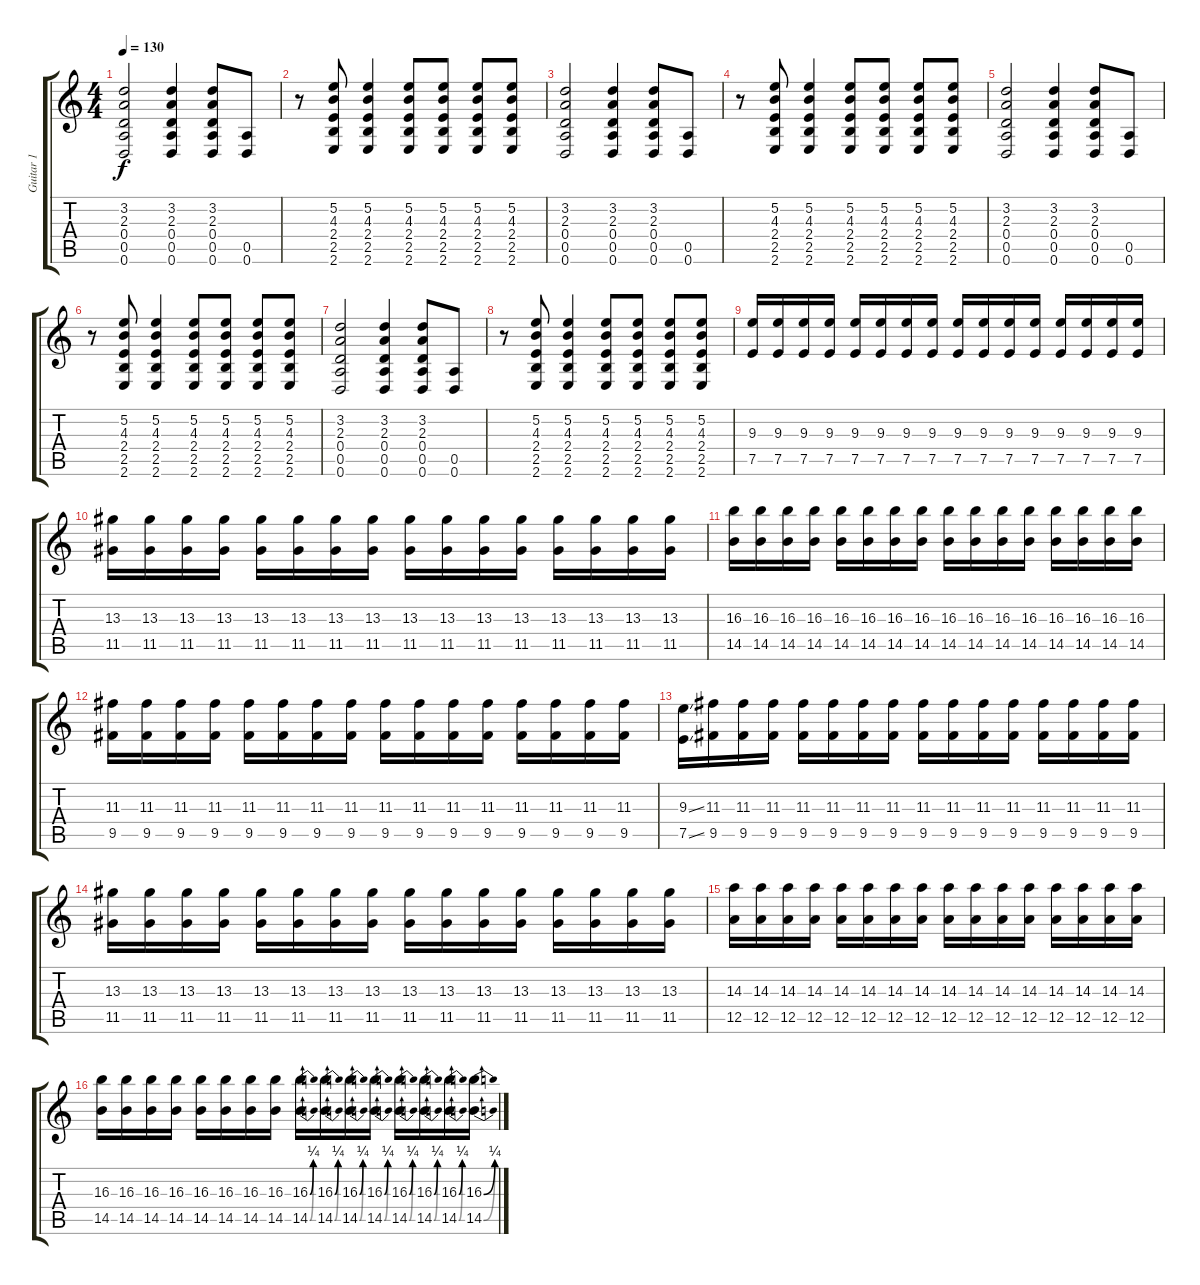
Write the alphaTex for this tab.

\track ("Guitar 1" "Guitar 1") {instrument electricguitarclean}
\staff {score tabs}
\tuning (E4 B3 G3 D3 A2 D2) {hide}
\ts (4 4)
\tempo 130
\clef g2
\ks c
(3.2 2.3 0.4 0.5 0.6).2{dy f} (3.2 2.3 0.4 0.5 0.6).4 (3.2 2.3 0.4 0.5 0.6).8 (0.5 0.6).8 |
r.8 (5.2 4.3 2.4 2.5 2.6).8 (5.2 4.3 2.4 2.5 2.6).4 (5.2 4.3 2.4 2.5 2.6).8 (5.2 4.3 2.4 2.5 2.6).8 (5.2 4.3 2.4 2.5 2.6).8 (5.2 4.3 2.4 2.5 2.6).8 |
(3.2 2.3 0.4 0.5 0.6).2 (3.2 2.3 0.4 0.5 0.6).4 (3.2 2.3 0.4 0.5 0.6).8 (0.5 0.6).8 |
r.8 (5.2 4.3 2.4 2.5 2.6).8 (5.2 4.3 2.4 2.5 2.6).4 (5.2 4.3 2.4 2.5 2.6).8 (5.2 4.3 2.4 2.5 2.6).8 (5.2 4.3 2.4 2.5 2.6).8 (5.2 4.3 2.4 2.5 2.6).8 |
(3.2 2.3 0.4 0.5 0.6).2 (3.2 2.3 0.4 0.5 0.6).4 (3.2 2.3 0.4 0.5 0.6).8 (0.5 0.6).8 |
r.8 (5.2 4.3 2.4 2.5 2.6).8 (5.2 4.3 2.4 2.5 2.6).4 (5.2 4.3 2.4 2.5 2.6).8 (5.2 4.3 2.4 2.5 2.6).8 (5.2 4.3 2.4 2.5 2.6).8 (5.2 4.3 2.4 2.5 2.6).8 |
(3.2 2.3 0.4 0.5 0.6).2 (3.2 2.3 0.4 0.5 0.6).4 (3.2 2.3 0.4 0.5 0.6).8 (0.5 0.6).8 |
r.8 (5.2 4.3 2.4 2.5 2.6).8 (5.2 4.3 2.4 2.5 2.6).4 (5.2 4.3 2.4 2.5 2.6).8 (5.2 4.3 2.4 2.5 2.6).8 (5.2 4.3 2.4 2.5 2.6).8 (5.2 4.3 2.4 2.5 2.6).8 |
(9.3 7.5).16{instrument distortionguitar} (9.3 7.5).16 (9.3 7.5).16 (9.3 7.5).16 (9.3 7.5).16 (9.3 7.5).16 (9.3 7.5).16 (9.3 7.5).16 (9.3 7.5).16 (9.3 7.5).16 (9.3 7.5).16 (9.3 7.5).16 (9.3 7.5).16 (9.3 7.5).16 (9.3 7.5).16 (9.3 7.5).16 |
(13.3 11.5).16 (13.3 11.5).16 (13.3 11.5).16 (13.3 11.5).16 (13.3 11.5).16 (13.3 11.5).16 (13.3 11.5).16 (13.3 11.5).16 (13.3 11.5).16 (13.3 11.5).16 (13.3 11.5).16 (13.3 11.5).16 (13.3 11.5).16 (13.3 11.5).16 (13.3 11.5).16 (13.3 11.5).16 |
(16.3 14.5).16 (16.3 14.5).16 (16.3 14.5).16 (16.3 14.5).16 (16.3 14.5).16 (16.3 14.5).16 (16.3 14.5).16 (16.3 14.5).16 (16.3 14.5).16 (16.3 14.5).16 (16.3 14.5).16 (16.3 14.5).16 (16.3 14.5).16 (16.3 14.5).16 (16.3 14.5).16 (16.3 14.5).16 |
(11.3 9.5).16 (11.3 9.5).16 (11.3 9.5).16 (11.3 9.5).16 (11.3 9.5).16 (11.3 9.5).16 (11.3 9.5).16 (11.3 9.5).16 (11.3 9.5).16 (11.3 9.5).16 (11.3 9.5).16 (11.3 9.5).16 (11.3 9.5).16 (11.3 9.5).16 (11.3 9.5).16 (11.3 9.5).16 |
(9.3{ss} 7.5{ss}).16 (11.3 9.5).16 (11.3 9.5).16 (11.3 9.5).16 (11.3 9.5).16 (11.3 9.5).16 (11.3 9.5).16 (11.3 9.5).16 (11.3 9.5).16 (11.3 9.5).16 (11.3 9.5).16 (11.3 9.5).16 (11.3 9.5).16 (11.3 9.5).16 (11.3 9.5).16 (11.3 9.5).16 |
(13.3 11.5).16 (13.3 11.5).16 (13.3 11.5).16 (13.3 11.5).16 (13.3 11.5).16 (13.3 11.5).16 (13.3 11.5).16 (13.3 11.5).16 (13.3 11.5).16 (13.3 11.5).16 (13.3 11.5).16 (13.3 11.5).16 (13.3 11.5).16 (13.3 11.5).16 (13.3 11.5).16 (13.3 11.5).16 |
(14.3 12.5).16 (14.3 12.5).16 (14.3 12.5).16 (14.3 12.5).16 (14.3 12.5).16 (14.3 12.5).16 (14.3 12.5).16 (14.3 12.5).16 (14.3 12.5).16 (14.3 12.5).16 (14.3 12.5).16 (14.3 12.5).16 (14.3 12.5).16 (14.3 12.5).16 (14.3 12.5).16 (14.3 12.5).16 |
(16.3 14.5).16 (16.3 14.5).16 (16.3 14.5).16 (16.3 14.5).16 (16.3 14.5).16 (16.3 14.5).16 (16.3 14.5).16 (16.3 14.5).16 (16.3{be (bend 0 0 60 1)} 14.5{be (bend 0 0 60 1)}).16 (16.3{be (bend 0 0 60 1)} 14.5{be (bend 0 0 60 1)}).16 (16.3{be (bend 0 0 60 1)} 14.5{be (bend 0 0 60 1)}).16 (16.3{be (bend 0 0 60 1)} 14.5{be (bend 0 0 60 1)}).16 (16.3{be (bend 0 0 60 1)} 14.5{be (bend 0 0 60 1)}).16 (16.3{be (bend 0 0 60 1)} 14.5{be (bend 0 0 60 1)}).16 (16.3{be (bend 0 0 60 1)} 14.5{be (bend 0 0 60 1)}).16 (16.3{be (bend 0 0 60 1)} 14.5{be (bend 0 0 60 1)}).16
